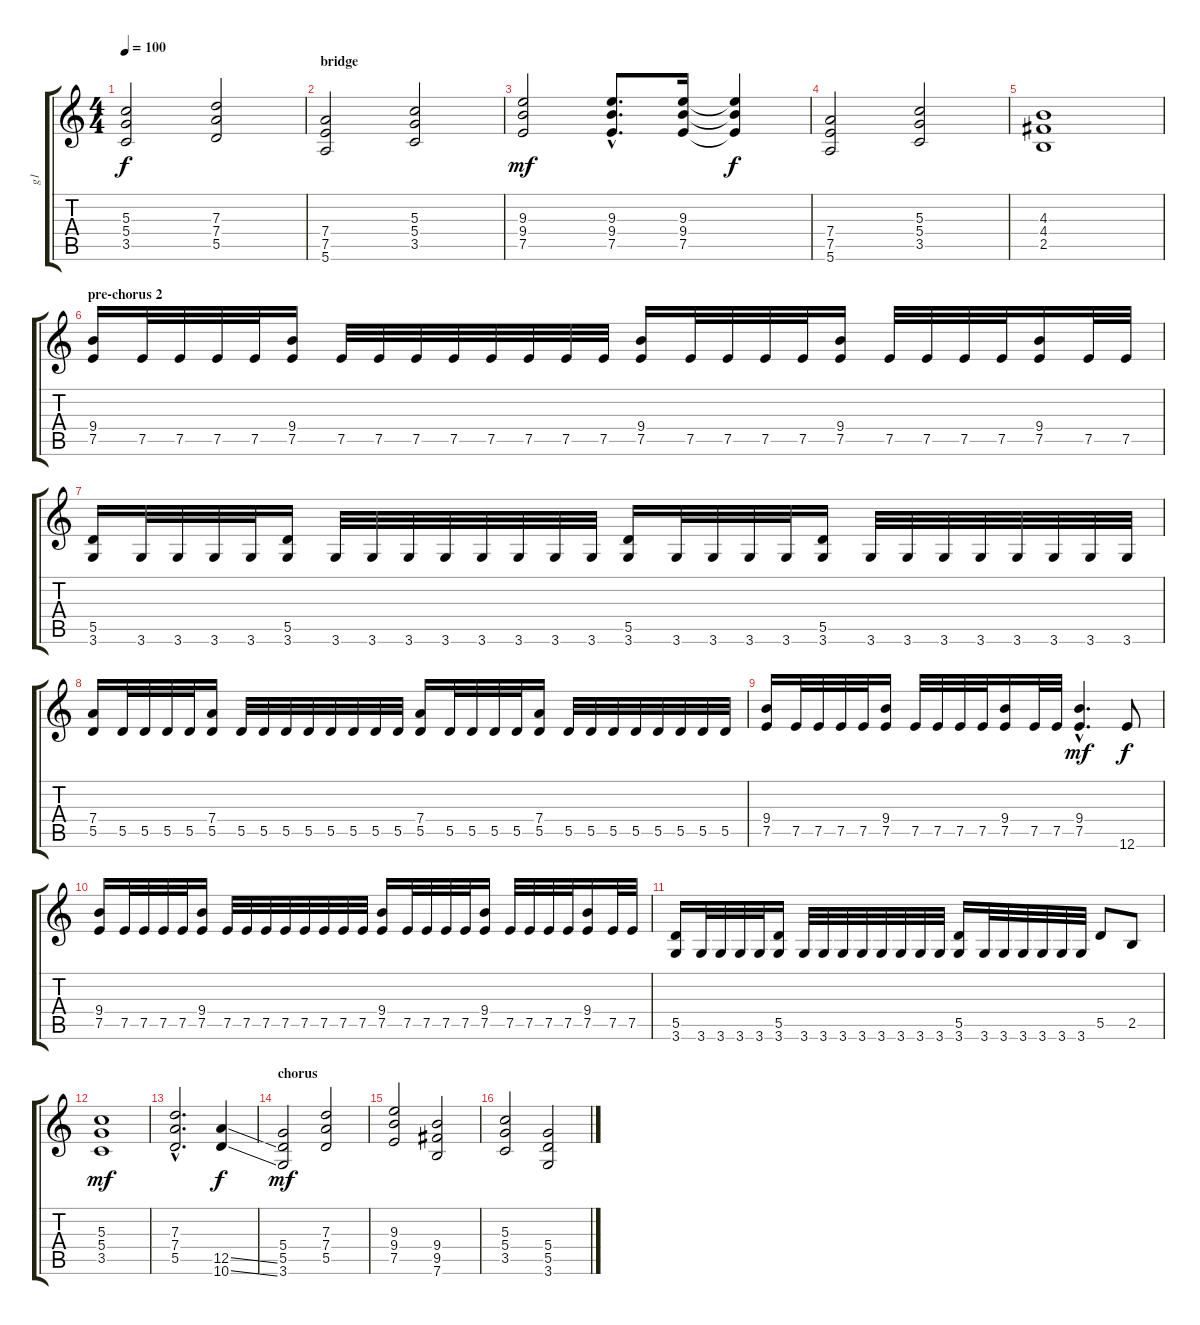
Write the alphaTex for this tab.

\track ("g1" "g1") {instrument distortionguitar}
\staff {score tabs}
\tuning (E4 B3 G3 D3 A2 E2) {hide}
\ts (4 4)
\tempo 100
\clef g2
\ks c
(5.3 5.4 3.5).2{dy f} (7.3 7.4 5.5).2 |
\section ("" "bridge")
(7.4 7.5 5.6).2 (5.3 5.4 3.5).2 |
(9.3 9.4 7.5).2{dy mf} (9.3{hac} 9.4{hac} 7.5{hac}).8{d} (9.3 9.4 7.5).16 (9.3{t} 9.4{t} 7.5{t}).4{dy f} |
(7.4 7.5 5.6).2 (5.3 5.4 3.5).2 |
(4.3 4.4 2.5).1 |
\section ("" "pre-chorus 2")
(9.4 7.5).16 7.5.32 7.5.32 7.5.32 7.5.32 (9.4 7.5).16 7.5.32 7.5.32 7.5.32 7.5.32 7.5.32 7.5.32 7.5.32 7.5.32 (9.4 7.5).16 7.5.32 7.5.32 7.5.32 7.5.32 (9.4 7.5).16 7.5.32 7.5.32 7.5.32 7.5.32 (9.4 7.5).16 7.5.32 7.5.32 |
(5.5 3.6).16 3.6.32 3.6.32 3.6.32 3.6.32 (5.5 3.6).16 3.6.32 3.6.32 3.6.32 3.6.32 3.6.32 3.6.32 3.6.32 3.6.32 (5.5 3.6).16 3.6.32 3.6.32 3.6.32 3.6.32 (5.5 3.6).16 3.6.32 3.6.32 3.6.32 3.6.32 3.6.32 3.6.32 3.6.32 3.6.32 |
(7.4 5.5).16 5.5.32 5.5.32 5.5.32 5.5.32 (7.4 5.5).16 5.5.32 5.5.32 5.5.32 5.5.32 5.5.32 5.5.32 5.5.32 5.5.32 (7.4 5.5).16 5.5.32 5.5.32 5.5.32 5.5.32 (7.4 5.5).16 5.5.32 5.5.32 5.5.32 5.5.32 5.5.32 5.5.32 5.5.32 5.5.32 |
(9.4 7.5).16 7.5.32 7.5.32 7.5.32 7.5.32 (9.4 7.5).16 7.5.32 7.5.32 7.5.32 7.5.32 (9.4 7.5).16 7.5.32 7.5.32 (9.4{hac} 7.5{hac}).4{d dy mf} 12.6.8{dy f} |
(9.4 7.5).16 7.5.32 7.5.32 7.5.32 7.5.32 (9.4 7.5).16 7.5.32 7.5.32 7.5.32 7.5.32 7.5.32 7.5.32 7.5.32 7.5.32 (9.4 7.5).16 7.5.32 7.5.32 7.5.32 7.5.32 (9.4 7.5).16 7.5.32 7.5.32 7.5.32 7.5.32 (9.4 7.5).16 7.5.32 7.5.32 |
(5.5 3.6).16 3.6.32 3.6.32 3.6.32 3.6.32 (5.5 3.6).16 3.6.32 3.6.32 3.6.32 3.6.32 3.6.32 3.6.32 3.6.32 3.6.32 (5.5 3.6).16 3.6.32 3.6.32 3.6.32 3.6.32 3.6.32 3.6.32 5.5.8 2.5.8 |
(5.3 5.4 3.5).1{dy mf} |
(7.3{hac} 7.4{hac} 5.5{hac}).2{d} (12.5{ss} 10.6{ss}).4{dy f} |
\section ("" "chorus")
(5.4 5.5 3.6).2{dy mf} (7.3 7.4 5.5).2 |
(9.3 9.4 7.5).2 (9.4 9.5 7.6).2 |
(5.3 5.4 3.5).2 (5.4 5.5 3.6).2
